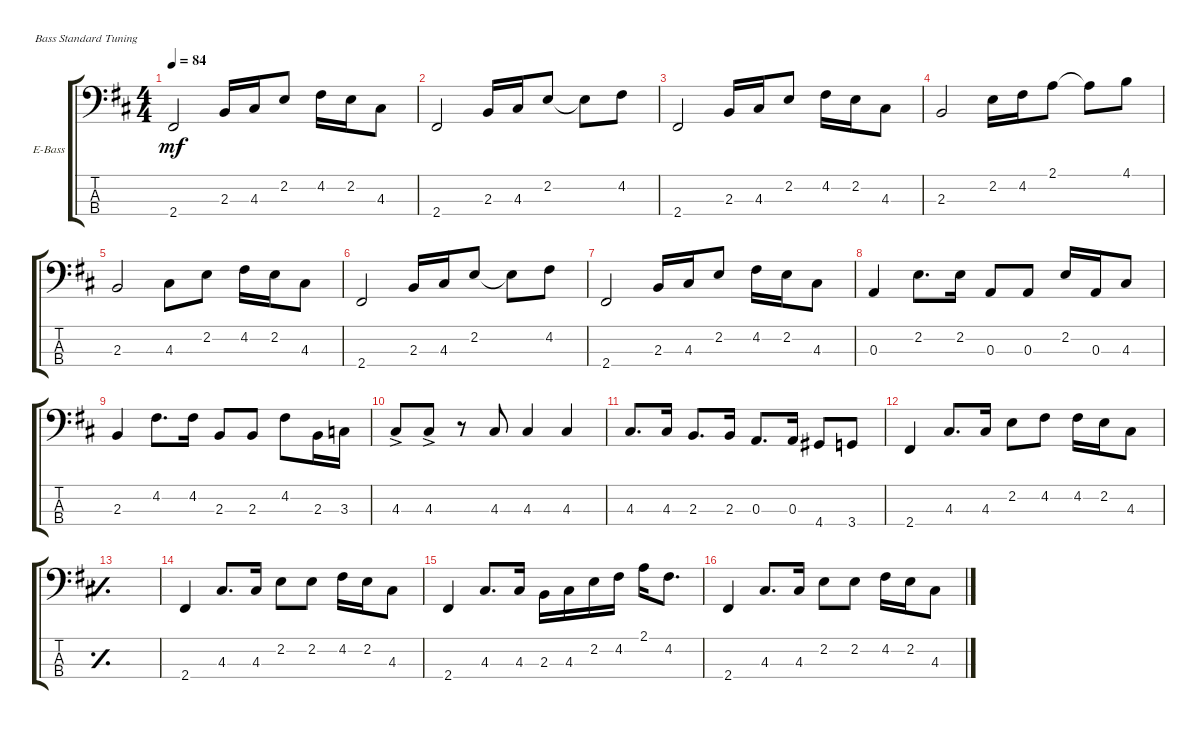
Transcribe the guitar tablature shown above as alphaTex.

\defaultSystemsLayout 4
\bracketExtendMode groupsimilarinstruments
\firstSystemTrackNameOrientation horizontal
\otherSystemsTrackNameOrientation horizontal
\track ("Electric Bass" "E-Bass") {instrument electricbassfinger}
\staff {score tabs}
\tuning (G2 D2 A1 E1)
\ts (4 4)
\tempo 84
\clef f4
\ks d
2.4.2{dy mf} 2.3.16 4.3.16 2.2.8 4.2.16 2.2.16 4.3.8 |
2.4.2 2.3.16 4.3.16 2.2.8 2.2{t}.8 4.2.8 |
2.4.2 2.3.16 4.3.16 2.2.8 4.2.16 2.2.16 4.3.8 |
2.3.2 2.2.16 4.2.16 2.1.8 2.1{t}.8 4.1.8 |
2.3.2 4.3.8 2.2.8 4.2.16 2.2.16 4.3.8 |
2.4.2 2.3.16 4.3.16 2.2.8 2.2{t}.8 4.2.8 |
2.4.2 2.3.16 4.3.16 2.2.8 4.2.16 2.2.16 4.3.8 |
0.3.4 2.2.8{d} 2.2.16 0.3.8 0.3.8 2.2.16 0.3.16 4.3.8 |
2.3.4 4.2.8{d} 4.2.16 2.3.8 2.3.8 4.2.8 2.3.16 3.3.16 |
4.3{ac}.8 4.3{ac}.8 r.8 4.3.8 4.3.4 4.3.4 |
4.3.8{d} 4.3.16 2.3.8{d} 2.3.16 0.3.8{d} 0.3.16 4.4.8 3.4.8 |
2.4.4 4.3.8{d} 4.3.16 2.2.8 4.2.8 4.2.16 2.2.16 4.3.8 |
\simile simple
|
\simile none
2.4.4 4.3.8{d} 4.3.16 2.2.8 2.2.8 4.2.16 2.2.16 4.3.8 |
2.4.4 4.3.8{d} 4.3.16 2.3.16 4.3.16 2.2.16 4.2.16 2.1.16 4.2.8{d} |
2.4.4 4.3.8{d} 4.3.16 2.2.8 2.2.8 4.2.16 2.2.16 4.3.8
